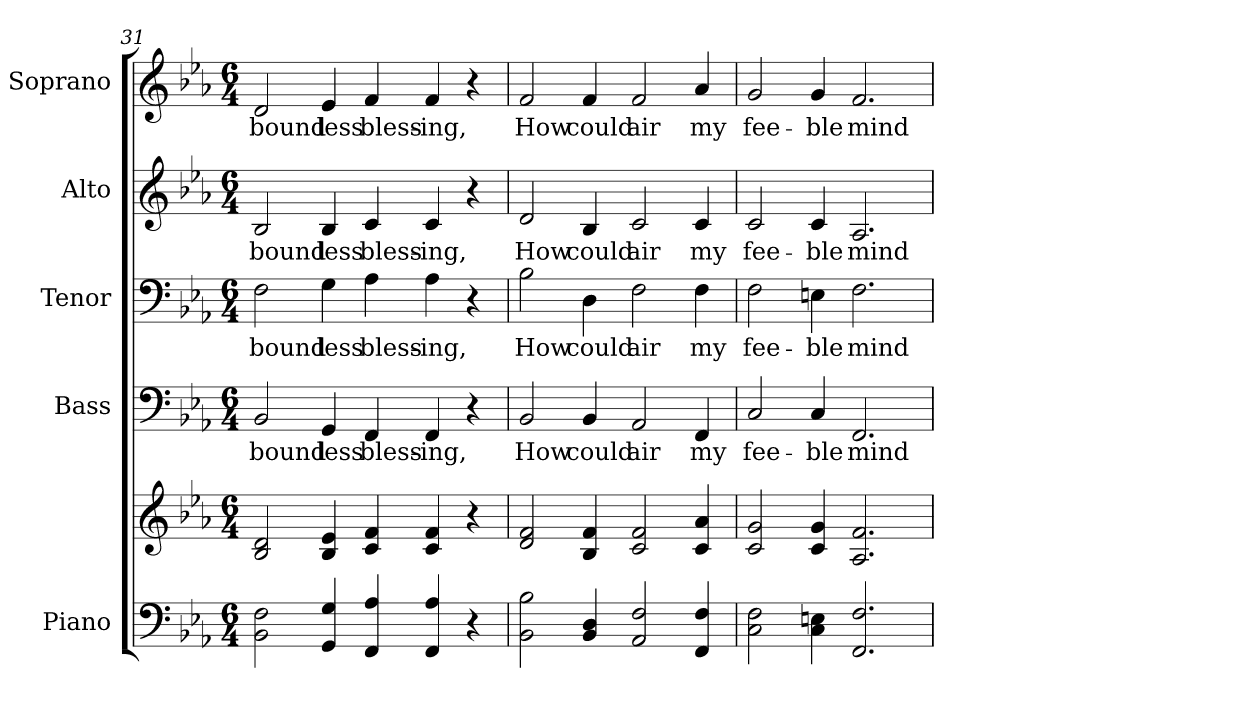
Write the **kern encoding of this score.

**kern	**kern	**kern	**text	**kern	**text	**kern	**text	**kern	**text
*part5	*part5	*part4	*part4	*part3	*part3	*part2	*part2	*part1	*part1
*staff6	*staff5	*staff4	*staff4	*staff3	*staff3	*staff2	*staff2	*staff1	*staff1
*I"Piano	*	*I"Bass	*	*I"Tenor	*	*I"Alto	*	*I"Soprano	*
*I'Pno.	*	*I'B.	*	*I'T.	*	*I'A.	*	*I'S.	*
!!LO:PB:g=z
*clefF4	*clefG2	*clefF4	*	*clefF4	*	*clefG2	*	*clefG2	*
*k[b-e-a-]	*k[b-e-a-]	*k[b-e-a-]	*	*k[b-e-a-]	*	*k[b-e-a-]	*	*k[b-e-a-]	*
*E-:	*E-:	*E-:	*	*E-:	*	*E-:	*	*E-:	*
*M6/4	*M6/4	*M6/4	*	*M6/4	*	*M6/4	*	*M6/4	*
=31	=31	=31	=31	=31	=31	=31	=31	=31	=31
!	!	!	!LO:LY:b:color=#000000	!	!	!	!	!	!
!	!	!	!	!	!LO:LY:b:color=#000000	!	!	!	!
!	!	!	!	!	!	!	!LO:LY:b:color=#000000	!	!
!	!	!	!	!	!	!	!	!	!LO:LY:b:color=#000000
2BB-i\ 2Fi	2B-i/ 2di	2BB-i/	bound	2Fi\	bound	2B-i/	bound	2di/	bound
!	!	!	!LO:LY:b:color=#000000	!	!	!	!	!	!
!	!	!	!	!	!LO:LY:b:color=#000000	!	!	!	!
!	!	!	!	!	!	!	!LO:LY:b:color=#000000	!	!
!	!	!	!	!	!	!	!	!	!LO:LY:b:color=#000000
4GGi/ 4Gi	4B-i/ 4e-i	4GGi/	less	4Gi\	less	4B-i/	less	4e-i/	less
!	!	!	!LO:LY:b:color=#000000	!	!	!	!	!	!
!	!	!	!	!	!LO:LY:b:color=#000000	!	!	!	!
!	!	!	!	!	!	!	!LO:LY:b:color=#000000	!	!
!	!	!	!	!	!	!	!	!	!LO:LY:b:color=#000000
4FFi/ 4A-i	4ci/ 4fi	4FFi/	bless-	4A-i\	bless-	4ci/	bless-	4fi/	bless-
!	!	!	!LO:LY:b:color=#000000	!	!	!	!	!	!
!	!	!	!	!	!LO:LY:b:color=#000000	!	!	!	!
!	!	!	!	!	!	!	!LO:LY:b:color=#000000	!	!
!	!	!	!	!	!	!	!	!	!LO:LY:b:color=#000000
4FFi/ 4A-i	4ci/ 4fi	4FFi/	-ing,	4A-i\	-ing,	4ci/	-ing,	4fi/	-ing,
4r	4r	4r	.	4r	.	4r	.	4r	.
=32	=32	=32	=32	=32	=32	=32	=32	=32	=32
!	!	!	!LO:LY:b:color=#000000	!	!	!	!	!	!
!	!	!	!	!	!LO:LY:b:color=#000000	!	!	!	!
!	!	!	!	!	!	!	!LO:LY:b:color=#000000	!	!
!	!	!	!	!	!	!	!	!	!LO:LY:b:color=#000000
2BB-i\ 2B-i	2di/ 2fi	2BB-i/	How	2B-i\	How	2di/	How	2fi/	How
!	!	!	!LO:LY:b:color=#000000	!	!	!	!	!	!
!	!	!	!	!	!LO:LY:b:color=#000000	!	!	!	!
!	!	!	!	!	!	!	!LO:LY:b:color=#000000	!	!
!	!	!	!	!	!	!	!	!	!LO:LY:b:color=#000000
4BB-i/ 4Di	4B-i/ 4fi	4BB-i/	could	4Di\	could	4B-i/	could	4fi/	could
!	!	!	!LO:LY:b:color=#000000	!	!	!	!	!	!
!	!	!	!	!	!LO:LY:b:color=#000000	!	!	!	!
!	!	!	!	!	!	!	!LO:LY:b:color=#000000	!	!
!	!	!	!	!	!	!	!	!	!LO:LY:b:color=#000000
2AA-i/ 2Fi	2ci/ 2fi	2AA-i/	air	2Fi\	air	2ci/	air	2fi/	air
!	!	!	!LO:LY:b:color=#000000	!	!	!	!	!	!
!	!	!	!	!	!LO:LY:b:color=#000000	!	!	!	!
!	!	!	!	!	!	!	!LO:LY:b:color=#000000	!	!
!	!	!	!	!	!	!	!	!	!LO:LY:b:color=#000000
4FFi/ 4Fi	4ci/ 4a-i	4FFi/	my	4Fi\	my	4ci/	my	4a-i/	my
!!LO:LB:g=z
=33	=33	=33	=33	=33	=33	=33	=33	=33	=33
!	!	!	!LO:LY:b:color=#000000	!	!	!	!	!	!
!	!	!	!	!	!LO:LY:b:color=#000000	!	!	!	!
!	!	!	!	!	!	!	!LO:LY:b:color=#000000	!	!
!	!	!	!	!	!	!	!	!	!LO:LY:b:color=#000000
2Ci\ 2Fi	2ci/ 2gi	2Ci/	fee-	2Fi\	fee-	2ci/	fee-	2gi/	fee-
!	!	!	!LO:LY:b:color=#000000	!	!	!	!	!	!
!	!	!	!	!	!LO:LY:b:color=#000000	!	!	!	!
!	!	!	!	!	!	!	!LO:LY:b:color=#000000	!	!
!	!	!	!	!	!	!	!	!	!LO:LY:b:color=#000000
4Ci\ 4Eni	4ci/ 4gi	4Ci/	-ble	4Eni\	-ble	4ci/	-ble	4gi/	-ble
!	!	!	!LO:LY:b:color=#000000	!	!	!	!	!	!
!	!	!	!	!	!LO:LY:b:color=#000000	!	!	!	!
!	!	!	!	!	!	!	!LO:LY:b:color=#000000	!	!
!	!	!	!	!	!	!	!	!	!LO:LY:b:color=#000000
2.FFi/ 2.Fi	2.A-i/ 2.fi	2.FFi/	mind	2.Fi\	mind	2.A-i/	mind	2.fi/	mind
=	=	=	=	=	=	=	=	=	=
*-	*-	*-	*-	*-	*-	*-	*-	*-	*-
